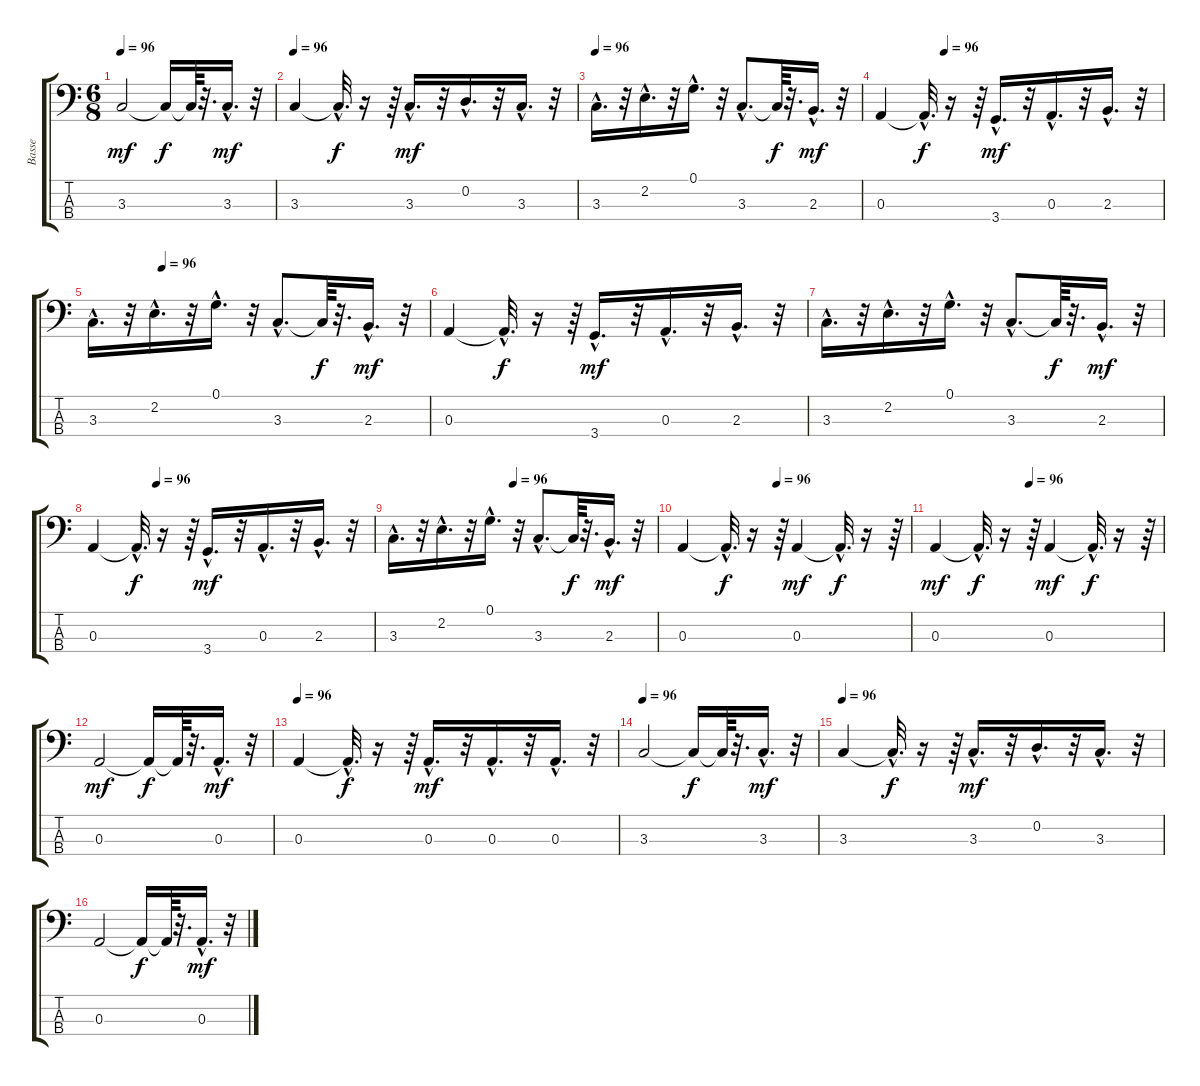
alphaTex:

\track ("Basse" "Basse") {instrument acousticbass}
\staff {score tabs}
\tuning (G2 D2 A1 E1) {hide}
\ts (6 8)
\tempo 96
\clef f4
\ks c
3.3.2{dy mf} 3.3{t}.16{dy f} 3.3{t}.64 r.32{d} 3.3{hac}.16{d dy mf} r.32 |
\tempo 96
3.3.4 3.3{hac t}.32{d dy f} r.16 r.64 3.3{hac}.16{d dy mf} r.32 0.2{hac}.16{d} r.32 3.3{hac}.16{d} r.32 |
\tempo 96
3.3{hac}.16{d} r.32 2.2{hac}.16{d} r.32 0.1{hac}.16{d} r.32 3.3{hac}.8{d} 3.3{t}.64{dy f} r.32{d} 2.3{hac}.16{d dy mf} r.32 |
\tempo (96 0.22916666666666666)
0.3.4 0.3{hac t}.32{d dy f} r.16 r.64 3.4{hac}.16{d dy mf} r.32 0.3{hac}.16{d} r.32 2.3{hac}.16{d} r.32 |
\tempo (96 0.20833333333333334)
3.3{hac}.16{d} r.32 2.2{hac}.16{d} r.32 0.1{hac}.16{d} r.32 3.3{hac}.8{d} 3.3{t}.64{dy f} r.32{d} 2.3{hac}.16{d dy mf} r.32 |
0.3.4 0.3{hac t}.32{d dy f} r.16 r.64 3.4{hac}.16{d dy mf} r.32 0.3{hac}.16{d} r.32 2.3{hac}.16{d} r.32 |
3.3{hac}.16{d} r.32 2.2{hac}.16{d} r.32 0.1{hac}.16{d} r.32 3.3{hac}.8{d} 3.3{t}.64{dy f} r.32{d} 2.3{hac}.16{d dy mf} r.32 |
\tempo (96 0.22916666666666666)
0.3.4 0.3{hac t}.32{d dy f} r.16 r.64 3.4{hac}.16{d dy mf} r.32 0.3{hac}.16{d} r.32 2.3{hac}.16{d} r.32 |
\tempo (96 0.4583333333333333)
3.3{hac}.16{d} r.32 2.2{hac}.16{d} r.32 0.1{hac}.16{d} r.32 3.3{hac}.8{d} 3.3{t}.64{dy f} r.32{d} 2.3{hac}.16{d dy mf} r.32 |
\tempo (96 0.4166666666666667)
0.3.4 0.3{hac t}.32{d dy f} r.16 r.64 0.3.4{dy mf} 0.3{hac t}.32{d dy f} r.16 r.64 |
\tempo (96 0.4166666666666667)
0.3.4{dy mf} 0.3{hac t}.32{d dy f} r.16 r.64 0.3.4{dy mf} 0.3{hac t}.32{d dy f} r.16 r.64 |
0.3.2{dy mf} 0.3{t}.16{dy f} 0.3{t}.64 r.32{d} 0.3{hac}.16{d dy mf} r.32 |
\tempo 96
0.3.4 0.3{hac t}.32{d dy f} r.16 r.64 0.3{hac}.16{d dy mf} r.32 0.3{hac}.16{d} r.32 0.3{hac}.16{d} r.32 |
\tempo 96
3.3.2 3.3{t}.16{dy f} 3.3{t}.64 r.32{d} 3.3{hac}.16{d dy mf} r.32 |
\tempo 96
3.3.4 3.3{hac t}.32{d dy f} r.16 r.64 3.3{hac}.16{d dy mf} r.32 0.2{hac}.16{d} r.32 3.3{hac}.16{d} r.32 |
0.3.2 0.3{t}.16{dy f} 0.3{t}.64 r.32{d} 0.3{hac}.16{d dy mf} r.32
